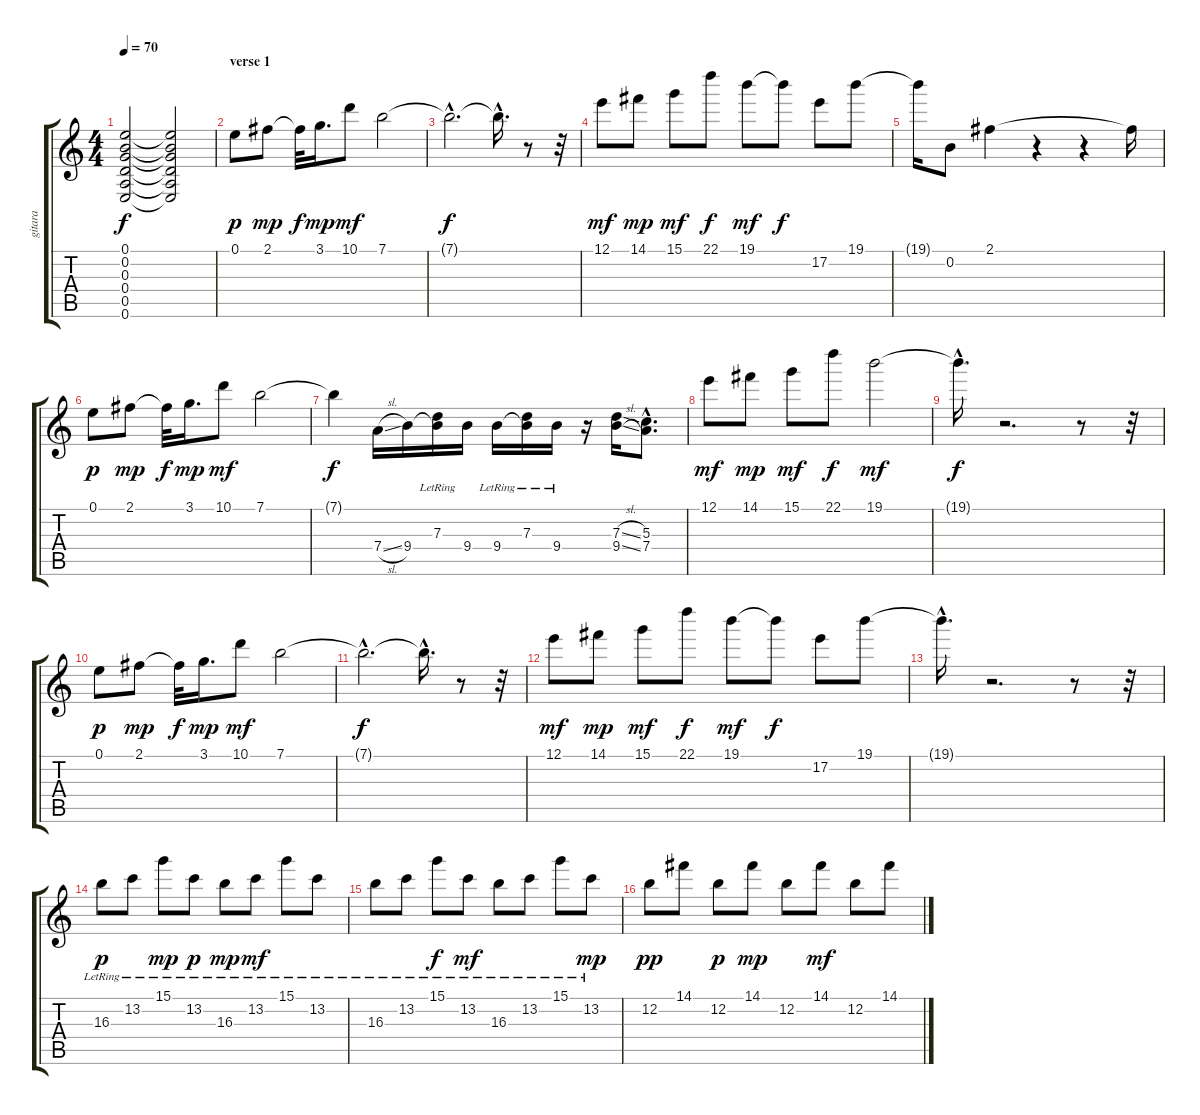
\track ("gitara" "gitara") {instrument electricguitarjazz}
\staff {score tabs}
\tuning (E4 B3 G3 D3 A2 E2) {hide}
\ts (4 4)
\tempo 70
\clef g2
\ks c
(0.1 0.2 0.3 0.4 0.5 0.6).2{dy f instrument electricguitarjazz} (0.1{t} 0.2{t} 0.3{t} 0.4{t} 0.5{t} 0.6{t}).2 |
\section ("" "verse 1")
0.1.8{dy p} 2.1.8{dy mp} 2.1{t}.32{dy f} 3.1.16{d dy mp} 10.1.8{dy mf} 7.1.2 |
7.1{hac t}.2{d dy f} 7.1{hac t}.16{d} r.8 r.32 |
12.1.8{dy mf} 14.1.8{dy mp} 15.1.8{dy mf} 22.1.8{dy f} 19.1.8{dy mf} 19.1{t}.8{dy f} 17.2.8 19.1.8 |
19.1{t}.16 0.2.8 2.1.4 r.4 r.4 2.1{t}.16 |
0.1.8{dy p} 2.1.8{dy mp} 2.1{t}.32{dy f} 3.1.16{d dy mp} 10.1.8{dy mf} 7.1.2 |
7.1{t}.4{dy f} 7.4{sl}.16 9.4.16 (7.3{lr} 9.4{t}).16 9.4.16 9.4{lr}.16 (7.3{lr} 9.4{t}).16 9.4{lr}.16 r.16 (7.3{sl} 9.4{sl}).16 (5.3{hac} 7.4{hac}).8{d} |
12.1.8{dy mf} 14.1.8{dy mp} 15.1.8{dy mf} 22.1.8{dy f} 19.1.2{dy mf} |
19.1{hac t}.16{d dy f} r.2{d} r.8 r.32 |
0.1.8{dy p} 2.1.8{dy mp} 2.1{t}.32{dy f} 3.1.16{d dy mp} 10.1.8{dy mf} 7.1.2 |
7.1{hac t}.2{d dy f} 7.1{hac t}.16{d} r.8 r.32 |
12.1.8{dy mf} 14.1.8{dy mp} 15.1.8{dy mf} 22.1.8{dy f} 19.1.8{dy mf} 19.1{t}.8{dy f} 17.2.8 19.1.8 |
19.1{hac t}.16{d} r.2{d} r.8 r.32 |
16.3{lr}.8{dy p} 13.2{lr}.8 15.1{lr}.8{dy mp} 13.2{lr}.8{dy p} 16.3{lr}.8{dy mp} 13.2{lr}.8{dy mf} 15.1{lr}.8 13.2{lr}.8 |
16.3{lr}.8 13.2{lr}.8 15.1{lr}.8{dy f} 13.2{lr}.8{dy mf} 16.3{lr}.8 13.2{lr}.8 15.1{lr}.8 13.2{lr}.8{dy mp} |
12.2.8{dy pp} 14.1.8 12.2.8{dy p} 14.1.8{dy mp} 12.2.8 14.1.8{dy mf} 12.2.8 14.1.8
